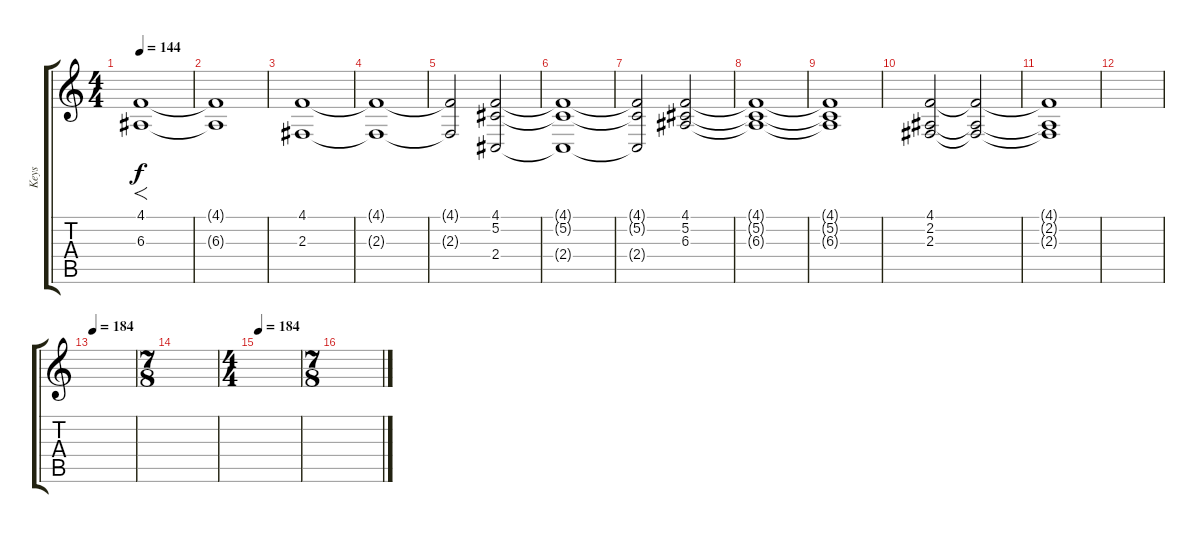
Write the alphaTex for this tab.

\track ("Keys" "Keys") {instrument pad2warm}
\staff {score tabs}
\tuning (Db4 Ab3 E3 B2 Gb2 Db2) {hide}
\ts (4 4)
\tempo 144
\clef g2
\ks c
(4.1 6.3).1{f dy f instrument pad2warm} |
(4.1{t} 6.3{t}).1 |
(4.1 2.3).1 |
(4.1{t} 2.3{t}).1 |
(4.1{t} 2.3{t}).2 (4.1 5.2 2.4).2 |
(4.1{t} 5.2{t} 2.4{t}).1 |
(4.1{t} 5.2{t} 2.4{t}).2 (4.1 5.2 6.3).2 |
(4.1{t} 5.2{t} 6.3{t}).1 |
(4.1{t} 5.2{t} 6.3{t}).1 |
(4.1 2.2 2.3).2 (4.1{t} 2.2{t} 2.3{t}).2{volume 4} |
(4.1{t} 2.2{t} 2.3{t}).1 |
|
\tempo 184
|
\ts (7 8)
|
\ts (4 4)
\tempo 184
|
\ts (7 8)
